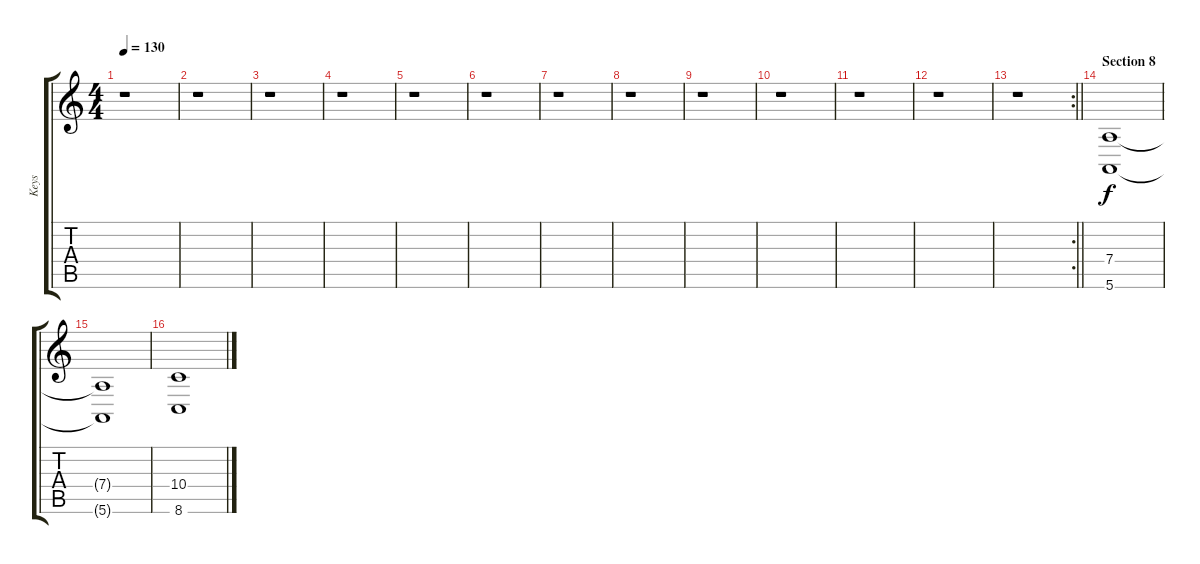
\track ("Keys" "Keys") {instrument stringensemble1}
\staff {score tabs}
\tuning (E4 B3 G3 D3 A2 E2) {hide}
\ts (4 4)
\tempo 130
\clef g2
\ks c
r.1{dy f} |
r.1 |
r.1 |
r.1 |
r.1 |
r.1 |
r.1 |
r.1 |
r.1 |
r.1 |
r.1 |
r.1 |
\rc 2
\barLineRight lightlight
r.1 |
\section ("" "Section 8")
(7.4 5.6).1 |
(7.4{t} 5.6{t}).1 |
(10.4 8.6).1
